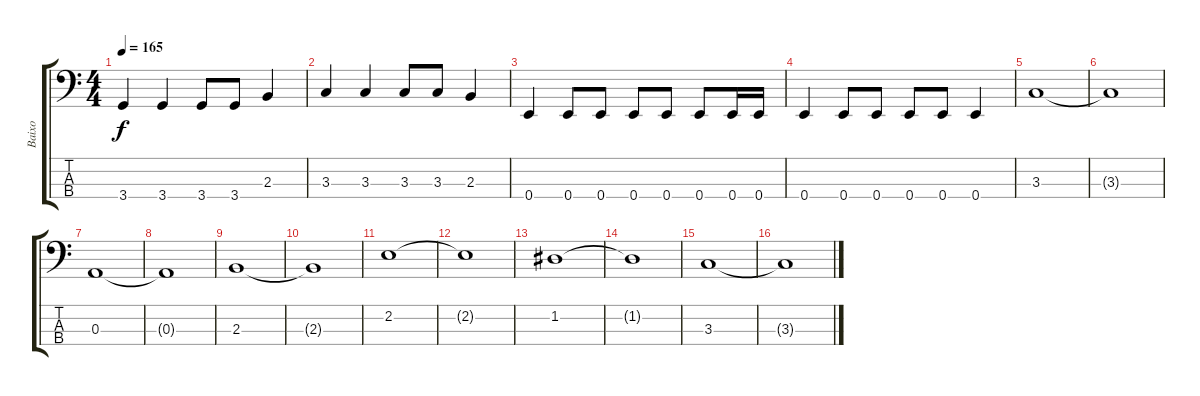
\track ("Baixo" "Baixo") {instrument electricbassfinger}
\staff {score tabs}
\tuning (G2 D2 A1 E1) {hide}
\ts (4 4)
\tempo 165
\clef f4
\ks c
3.4.4{dy f} 3.4.4 3.4.8 3.4.8 2.3.4 |
3.3.4 3.3.4 3.3.8 3.3.8 2.3.4 |
0.4.4 0.4.8 0.4.8 0.4.8 0.4.8 0.4.8 0.4.16 0.4.16 |
0.4.4 0.4.8 0.4.8 0.4.8 0.4.8 0.4.4 |
3.3.1 |
3.3{t}.1 |
0.3.1 |
0.3{t}.1 |
2.3.1 |
2.3{t}.1 |
2.2.1 |
2.2{t}.1 |
1.2.1 |
1.2{t}.1 |
3.3.1 |
3.3{t}.1
